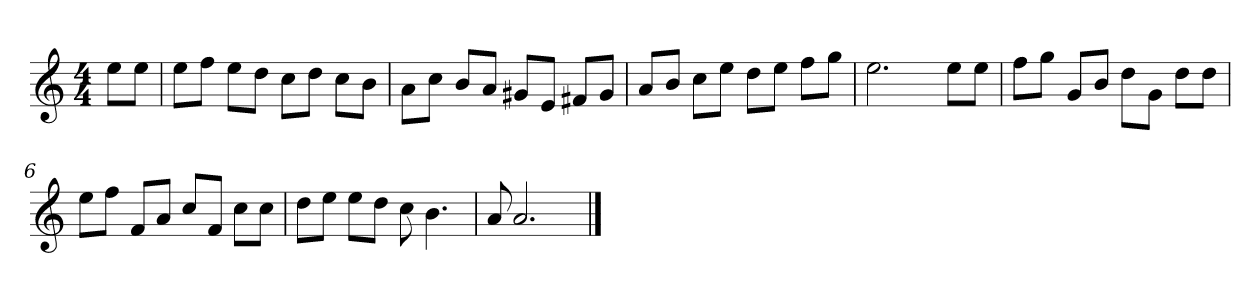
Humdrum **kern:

**kern
*part1
*staff1
*k[]
*M4/4
*MM120
=
8eeL
8eeJ
=1
8eeL
8ffJ
8eeL
8ddJ
8ccL
8ddJ
8ccL
8bJ
=2
8aL
8ccJ
8bL
8aJ
8g#XL
8eJ
8f#XL
8g#J
=3
8aL
8bJ
8ccL
8eeJ
8ddL
8eeJ
8ffL
8ggJ
=4
2.ee
8eeL
8eeJ
=5
8ffL
8ggJ
8gL
8bJ
8ddL
8gJ
8ddL
8ddJ
=6
8eeL
8ffJ
8fL
8aJ
8ccL
8fJ
8ccL
8ccJ
=7
8ddL
8eeJ
8eeL
8ddJ
8cc
4.b
=8
8a
2.a
==
*-
